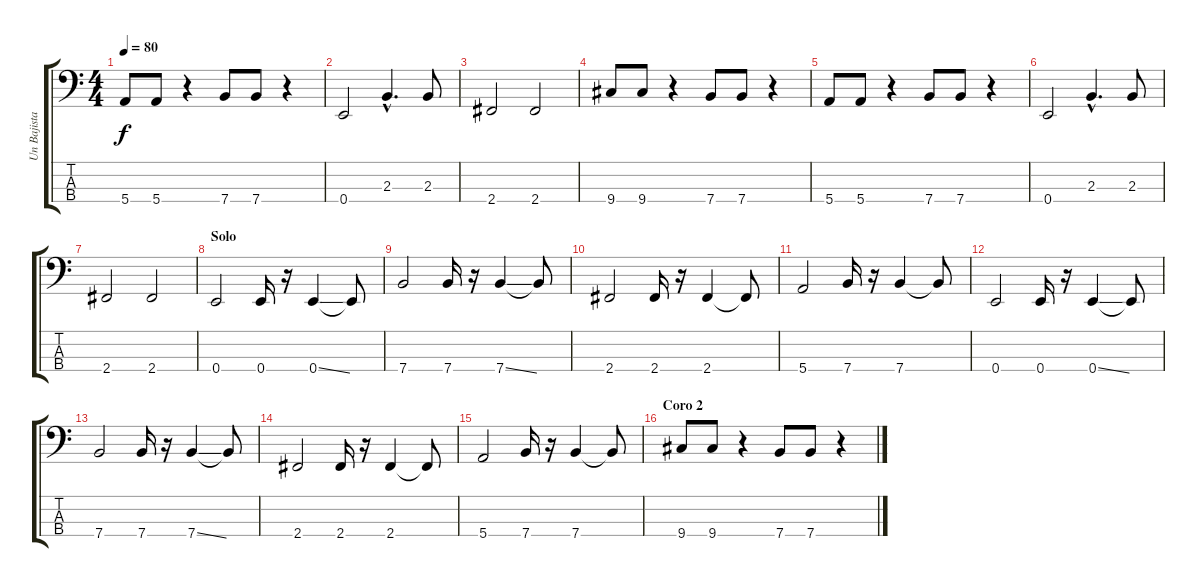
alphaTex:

\track ("Un Bajista" "Un Bajista") {instrument electricbassfinger}
\staff {score tabs}
\tuning (G2 D2 A1 E1) {hide}
\ts (4 4)
\tempo 80
\clef f4
\ks c
5.4.8{dy f} 5.4.8 r.4 7.4.8 7.4.8 r.4 |
0.4.2 2.3{hac}.4{d} 2.3.8 |
2.4.2 2.4.2 |
9.4.8 9.4.8 r.4 7.4.8 7.4.8 r.4 |
5.4.8 5.4.8 r.4 7.4.8 7.4.8 r.4 |
0.4.2 2.3{hac}.4{d} 2.3.8 |
2.4.2 2.4.2 |
\section ("" "Solo")
0.4.2 0.4.16 r.16 0.4{ss}.4 0.4{t}.8 |
7.4.2 7.4.16 r.16 7.4{ss}.4 7.4{t}.8 |
2.4.2 2.4.16 r.16 2.4.4 2.4{t}.8 |
5.4.2 7.4.16 r.16 7.4.4 7.4{t}.8 |
0.4.2 0.4.16 r.16 0.4{ss}.4 0.4{t}.8 |
7.4.2 7.4.16 r.16 7.4{ss}.4 7.4{t}.8 |
2.4.2 2.4.16 r.16 2.4.4 2.4{t}.8 |
5.4.2 7.4.16 r.16 7.4.4 7.4{t}.8 |
\section ("" "Coro 2")
9.4.8 9.4.8 r.4 7.4.8 7.4.8 r.4
